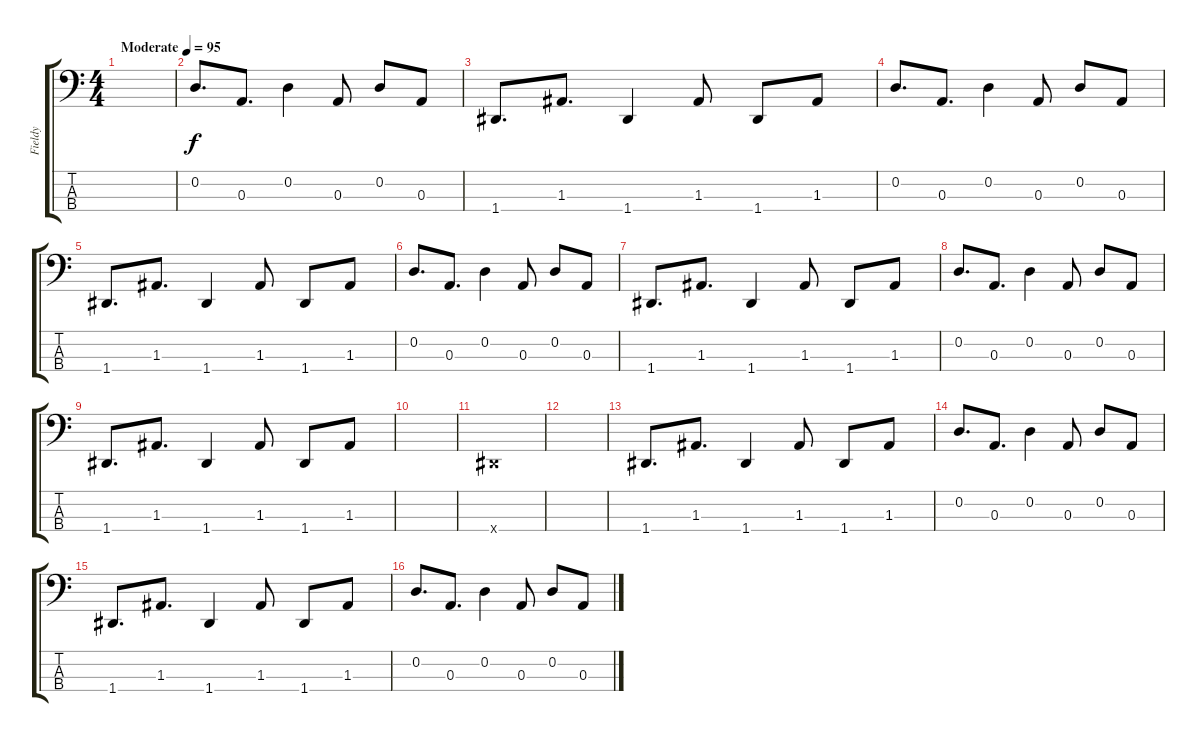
\track ("Fieldy" "Fieldy") {instrument slapbass2}
\staff {score tabs}
\tuning (G2 D2 A1 D1) {hide}
\ts (4 4)
\tempo (95 "Moderate")
\clef f4
\ks c
|
0.2.8{d} 0.3.8{d} 0.2.4 0.3.8 0.2.8 0.3.8 |
1.4.8{d} 1.3.8{d} 1.4.4 1.3.8 1.4.8 1.3.8 |
0.2.8{d} 0.3.8{d} 0.2.4 0.3.8 0.2.8 0.3.8 |
1.4.8{d} 1.3.8{d} 1.4.4 1.3.8 1.4.8 1.3.8 |
0.2.8{d} 0.3.8{d} 0.2.4 0.3.8 0.2.8 0.3.8 |
1.4.8{d} 1.3.8{d} 1.4.4 1.3.8 1.4.8 1.3.8 |
0.2.8{d} 0.3.8{d} 0.2.4 0.3.8 0.2.8 0.3.8 |
1.4.8{d} 1.3.8{d} 1.4.4 1.3.8 1.4.8 1.3.8 |
|
1.4{x}.1 |
|
1.4.8{d} 1.3.8{d} 1.4.4 1.3.8 1.4.8 1.3.8 |
0.2.8{d} 0.3.8{d} 0.2.4 0.3.8 0.2.8 0.3.8 |
1.4.8{d} 1.3.8{d} 1.4.4 1.3.8 1.4.8 1.3.8 |
0.2.8{d} 0.3.8{d} 0.2.4 0.3.8 0.2.8 0.3.8
